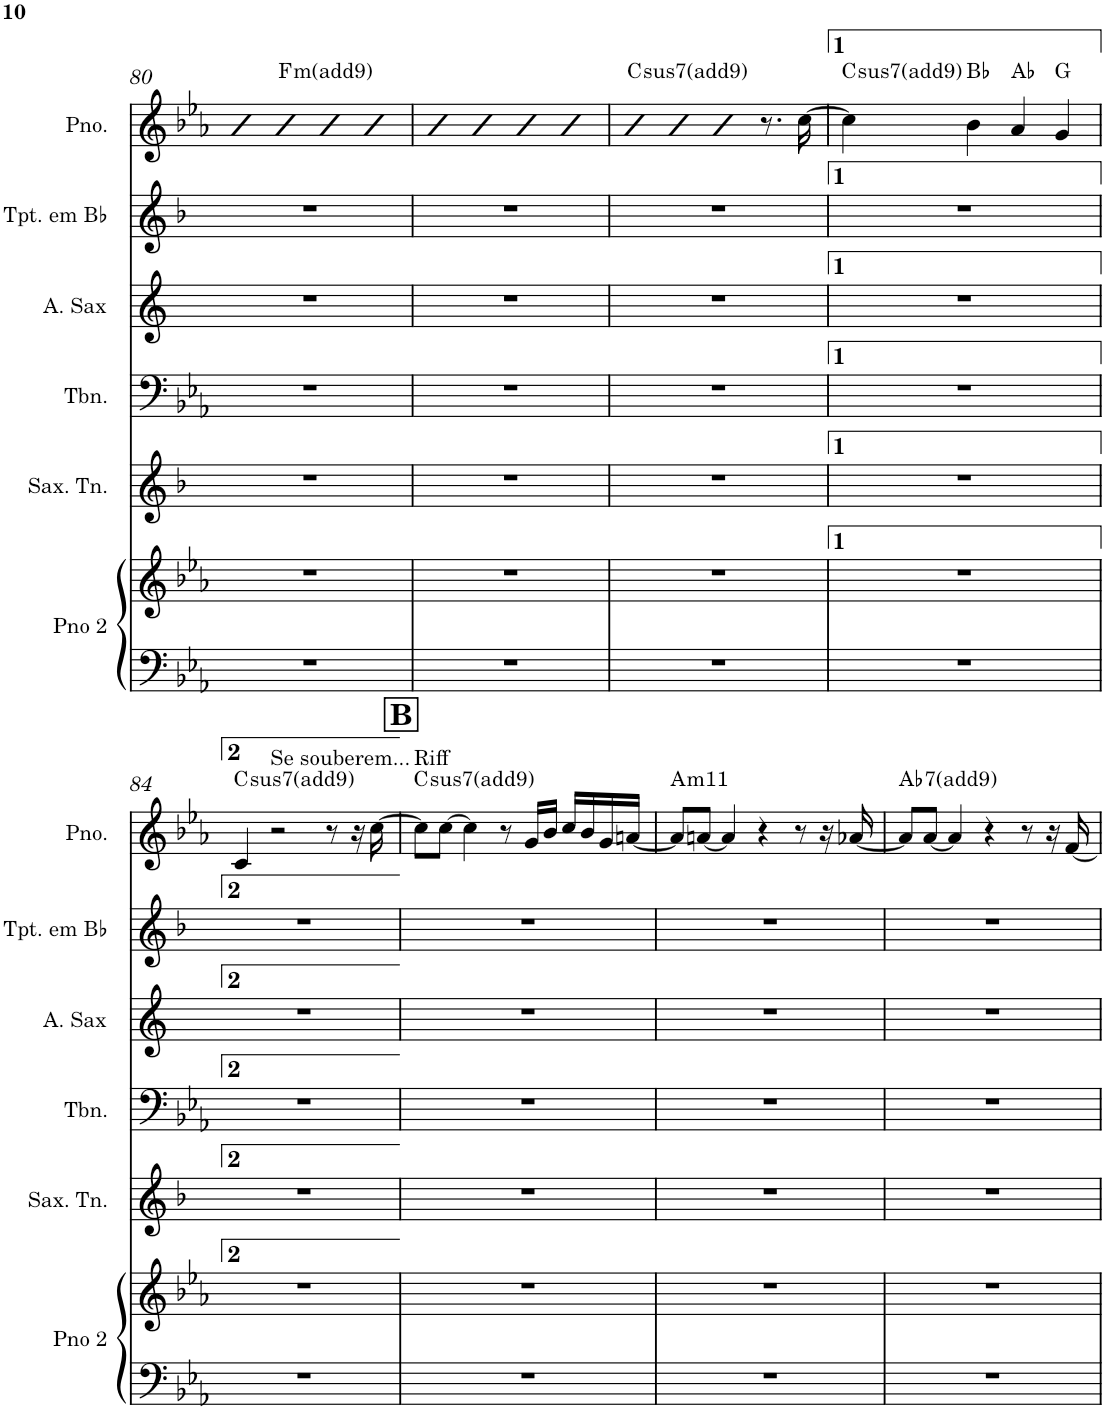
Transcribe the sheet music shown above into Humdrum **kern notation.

**kern	**kern	**kern	**kern	**kern	**kern	**kern	**harte
*part6	*part6	*part5	*part4	*part3	*part2	*part1	*part1
*staff7	*staff6	*staff5	*staff4	*staff3	*staff2	*staff1	*
*I"Piano 2	*	*I"Saxofone Tenor	*I"Trombone	*I"Alto Saxophone	*I"Trompete em Bb	*I"Piano	*
*I'Pno 2	*	*I'Sax. Tn.	*I'Tbn.	*I'A. Sax	*I'Tpt. em Bb	*I'Pno.	*
!!LO:PB:g=z
*clefF4	*clefG2	*clefG2	*clefF4	*clefG2	*clefG2	*clefG2	*
*	*	*Trd8c14	*	*Trd5c9	*Trd1c2	*	*
*k[b-e-a-]	*k[b-e-a-]	*k[b-]	*k[b-e-a-]	*k[]	*k[b-]	*k[b-e-a-]	*
*M4/4	*M4/4	*M4/4	*M4/4	*M4/4	*M4/4	*M4/4	*
=80	=80	=80	=80	=80	=80	=80	=80
1r	1r	1r	1r	1r	1r	4b-	.
!	!	!	!	!	!	!	!LO:H:kt=m
.	.	.	.	.	.	4b-	F:min(9)
.	.	.	.	.	.	4b-	.
.	.	.	.	.	.	4b-	.
=81	=81	=81	=81	=81	=81	=81	=81
1r	1r	1r	1r	1r	1r	4b-	.
.	.	.	.	.	.	4b-	.
.	.	.	.	.	.	4b-	.
.	.	.	.	.	.	4b-	.
=82	=82	=82	=82	=82	=82	=82	=82
!	!	!	!	!	!	!	!LO:H:kt=7
1r	1r	1r	1r	1r	1r	4b-	C:maj(9)
.	.	.	.	.	.	4b-	.
.	.	.	.	.	.	4b-	.
.	.	.	.	.	.	8.r	.
.	.	.	.	.	.	[16cc\	.
=83	=83	=83	=83	=83	=83	=83	=83
!	!	!	!	!	!	!	!LO:H:kt=7
1r	1r	1r	1r	1r	1r	4cc\]	C:maj(9)
.	.	.	.	.	.	4b-\	Bb:maj
.	.	.	.	.	.	4a-/	Ab:maj
.	.	.	.	.	.	4g/	G:maj
!!LO:LB:g=z
=84	=84	=84	=84	=84	=84	=84	=84
!	!	!	!	!	!	!	!LO:H:kt=7
1r	1r	1r	1r	1r	1r	4c/	C:maj(9)
!	!	!	!	!	!	!LO:TX:a:t=Se souberem...	!
.	.	.	.	.	.	2r	.
.	.	.	.	.	.	8r	.
.	.	.	.	.	.	16r	.
.	.	.	.	.	.	[16cc\	.
!!LO:REH:place=s1:a:B:cj:fs=14:t=B
=85	=85	=85	=85	=85	=85	=85	=85
!	!	!	!	!	!	!LO:TX:a:t=Riff	!LO:H:kt=7
1r	1r	1r	1r	1r	1r	8cc\L]	C:maj(9)
.	.	.	.	.	.	[8cc\J	.
.	.	.	.	.	.	4cc\]	.
.	.	.	.	.	.	8r	.
.	.	.	.	.	.	16g/LL	.
.	.	.	.	.	.	16b-/JJ	.
.	.	.	.	.	.	16cc/LL	.
.	.	.	.	.	.	16b-/	.
.	.	.	.	.	.	16g/	.
.	.	.	.	.	.	[16an/JJ	.
=86	=86	=86	=86	=86	=86	=86	=86
!	!	!	!	!	!	!	!LO:H:kt=m11
1r	1r	1r	1r	1r	1r	8a/L]	A:min9(11)
.	.	.	.	.	.	[8an/J	.
.	.	.	.	.	.	4a/]	.
.	.	.	.	.	.	4r	.
.	.	.	.	.	.	8r	.
.	.	.	.	.	.	16r	.
.	.	.	.	.	.	[16a-X/	.
=87	=87	=87	=87	=87	=87	=87	=87
!	!	!	!	!	!	!	!LO:H:kt=7
1r	1r	1r	1r	1r	1r	8a-/L]	Ab:7(9)
.	.	.	.	.	.	[8a-/J	.
.	.	.	.	.	.	4a-/]	.
.	.	.	.	.	.	4r	.
.	.	.	.	.	.	8r	.
.	.	.	.	.	.	16r	.
.	.	.	.	.	.	[16f/	.
=	=	=	=	=	=	=	=
*-	*-	*-	*-	*-	*-	*-	*-
